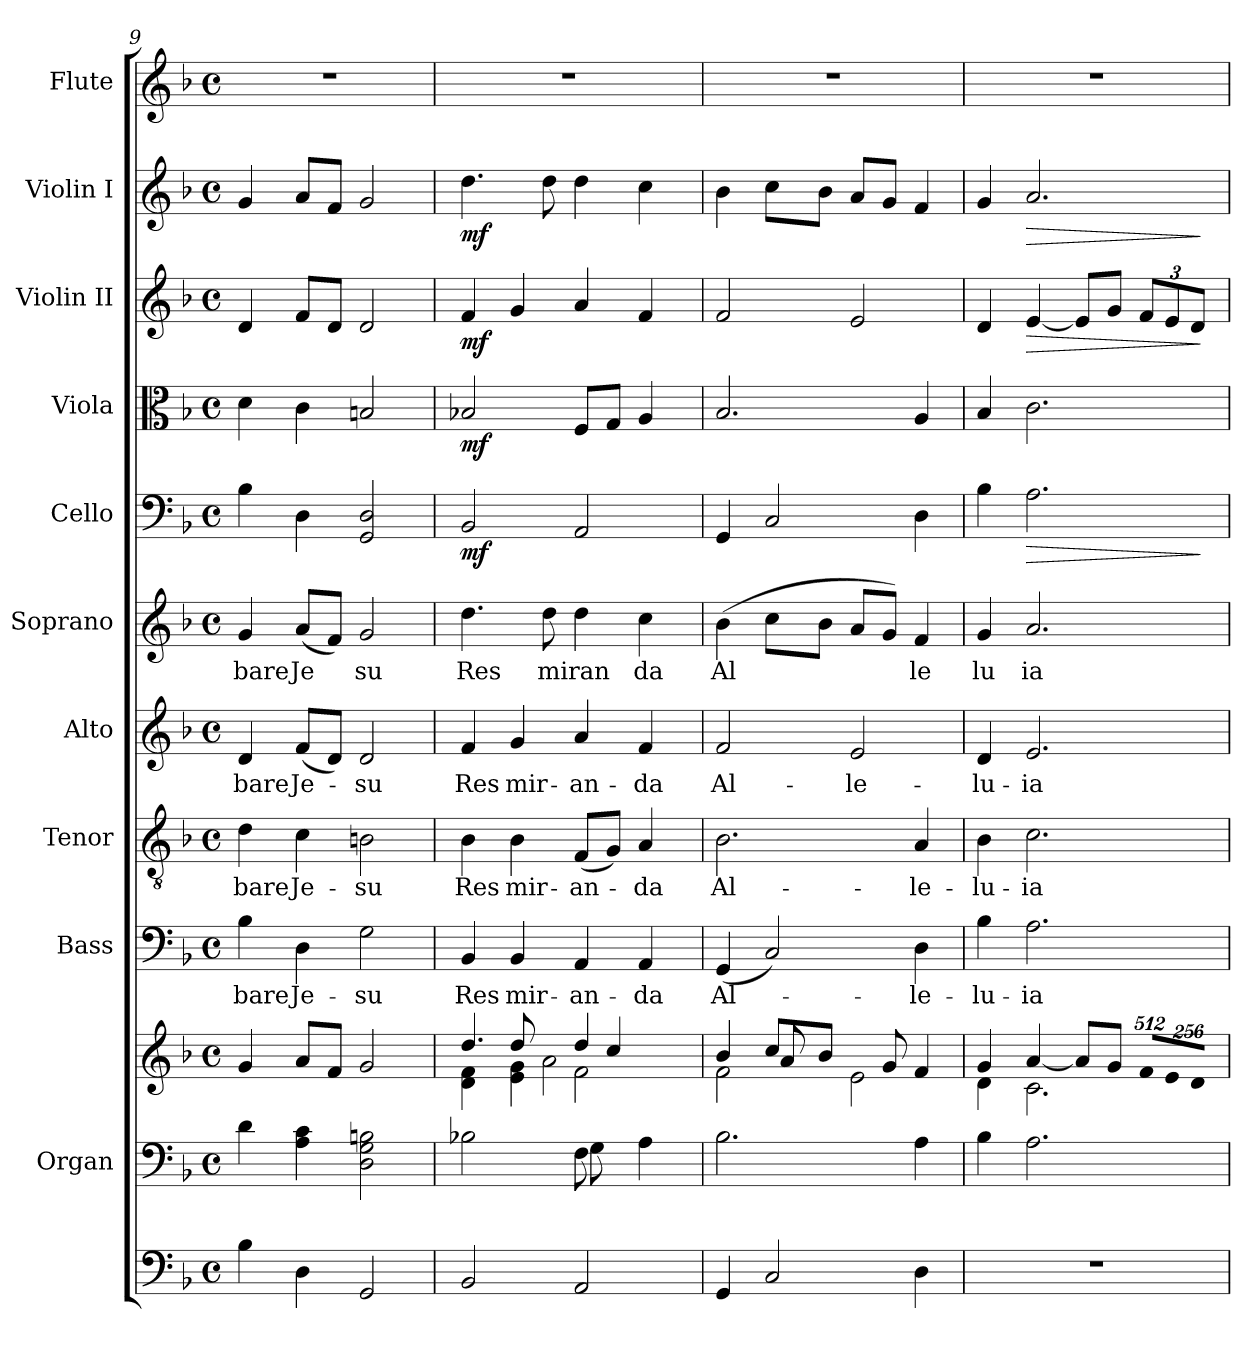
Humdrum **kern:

**kern	**kern	**kern	**kern	**text	**kern	**text	**kern	**text	**kern	**text	**kern	**dynam	**kern	**dynam	**kern	**dynam	**kern	**dynam	**kern
*part11	*part10	*part10	*part9	*part9	*part8	*part8	*part7	*part7	*part6	*part6	*part5	*part5	*part4	*part4	*part3	*part3	*part2	*part2	*part1
*staff12	*staff11	*staff10	*staff9	*staff9	*staff8	*staff8	*staff7	*staff7	*staff6	*staff6	*staff5	*staff5	*staff4	*staff4	*staff3	*staff3	*staff2	*staff2	*staff1
*	*I"Organ	*	*I"Bass	*	*I"Tenor	*	*I"Alto	*	*I"Soprano	*	*I"Cello	*	*I"Viola	*	*I"Violin II	*	*I"Violin I	*	*I"Flute
*	*	*	*	*	*	*	*	*	*	*	*	*	*I'Vla	*	*I'Vln	*	*I'Vln	*	*I'Fl
!!LO:PB:g=z
*clefF4	*clefF4	*clefG2	*clefF4	*	*clefGv2	*	*clefG2	*	*clefG2	*	*clefF4	*	*clefC3	*	*clefG2	*	*clefG2	*	*clefG2
*k[b-]	*k[b-]	*k[b-]	*k[b-]	*	*k[b-]	*	*k[b-]	*	*k[b-]	*	*k[b-]	*	*k[b-]	*	*k[b-]	*	*k[b-]	*	*k[b-]
*F:	*F:	*F:	*F:	*	*F:	*	*F:	*	*F:	*	*F:	*	*F:	*	*F:	*	*F:	*	*F:
*M4/4	*M4/4	*M4/4	*M4/4	*	*M4/4	*	*M4/4	*	*M4/4	*	*M4/4	*	*M4/4	*	*M4/4	*	*M4/4	*	*M4/4
*met(c)	*met(c)	*met(c)	*met(c)	*	*met(c)	*	*met(c)	*	*met(c)	*	*met(c)	*	*met(c)	*	*met(c)	*	*met(c)	*	*met(c)
=9	=9	=9	=9	=9	=9	=9	=9	=9	=9	=9	=9	=9	=9	=9	=9	=9	=9	=9	=9
!	!	!	!	!LO:LY:b	!	!LO:LY:b	!	!LO:LY:b	!	!LO:LY:b	!	!	!	!	!	!	!	!	!
4B-\	4d\	4g/	4B-\	bare	4d\	bare	4d/	bare	4g/	bare	4B-\	.	4d\	.	4d/	.	4g/	.	1r
!	!	!	!	!LO:LY:b	!	!LO:LY:b	!	!LO:LY:b	!	!LO:LY:b	!	!	!	!	!	!	!	!	!
4D\	4A\ 4c\	8a/L	4D\	Je-	4c\	Je-	(<8f/L	Je-	(<8a/L	Je	4D\	.	4c\	.	8f/L	.	8a/L	.	.
.	.	8f/J	.	.	.	.	8d/J)	.	8f/J)	.	.	.	.	.	8d/J	.	8f/J	.	.
!	!	!	!	!LO:LY:b	!	!LO:LY:b	!	!LO:LY:b	!	!LO:LY:b	!	!	!	!	!	!	!	!	!
2GG/	2D\ 2G\ 2Bn\	2g/	2G\	-su	2Bn\	-su	2d/	-su	2g/	su	2GG/ 2D/	.	2Bn/	.	2d/	.	2g/	.	.
=10	=10	=10	=10	=10	=10	=10	=10	=10	=10	=10	=10	=10	=10	=10	=10	=10	=10	=10	=10
*	*^	*^	*	*	*	*	*	*	*	*	*	*	*	*	*	*	*	*	*
*	*	*	*	*^	*	*	*	*	*	*	*	*	*	*	*	*	*	*	*	*	*
*	*	*	*	*	*^	*	*	*	*	*	*	*	*	*	*	*	*	*	*	*	*	*
!	!	!	!	!	!	!	!	!LO:LY:b	!	!LO:LY:b	!	!LO:LY:b	!	!LO:LY:b	!	!LO:DY:b	!	!LO:DY:b	!	!LO:DY:b	!	!LO:DY:b	!
2BB-/	2B-X\	2ryy	4d\ 4f\	4.dd/	4ryy	2ryy	4BB-/	Res	4B-\	Res	4f/	Res	4.dd\	Res	2BB-/	mf	2B-X/	mf	4f/	mf	4.dd\	mf	1r
!	!	!	!	!	!	!	!	!LO:LY:b	!	!LO:LY:b	!	!LO:LY:b	!	!	!	!	!	!	!	!	!	!	!
.	.	.	4e\ 4g\	.	8dd/	.	4BB-/	mir-	4B-\	mir-	4g/	mir-	.	.	.	.	.	.	4g/	.	.	.	.
!	!	!	!	!	!	!	!	!	!	!	!	!	!	!LO:LY:b	!	!	!	!	!	!	!	!	!
.	.	.	.	4ryy	2a\	.	.	.	.	.	.	.	8dd\	miran	.	.	.	.	.	.	8dd\	.	.
!	!	!	!	!	!	!	!	!LO:LY:b	!	!LO:LY:b	!	!LO:LY:b	!	!	!	!	!	!	!	!	!	!	!
2AA/	8F\	8G\	2f\	.	.	4dd/	4AA/	-an-	(<8F/L	-an-	4a/	-an-	4dd\	.	2AA/	.	8F/L	.	4a/	.	4dd\	.	.
.	4.ryy	8ryy	.	4cc/	.	.	.	.	8G/J)	.	.	.	.	.	.	.	8G/J	.	.	.	.	.	.
!	!	!	!	!	!	!	!	!LO:LY:b	!	!LO:LY:b	!	!LO:LY:b	!	!LO:LY:b	!	!	!	!	!	!	!	!	!
.	.	4A\	.	.	.	4ryy	4AA/	-da	4A/	-da	4f/	-da	4cc\	da	.	.	4A/	.	4f/	.	4cc\	.	.
.	.	.	.	8ryy	8ryy	.	.	.	.	.	.	.	.	.	.	.	.	.	.	.	.	.	.
*	*v	*v	*	*	*	*	*	*	*	*	*	*	*	*	*	*	*	*	*	*	*	*	*
*	*	*	*	*v	*v	*	*	*	*	*	*	*	*	*	*	*	*	*	*	*	*	*
=11	=11	=11	=11	=11	=11	=11	=11	=11	=11	=11	=11	=11	=11	=11	=11	=11	=11	=11	=11	=11	=11
!	!	!	!	!	!	!LO:LY:b	!	!LO:LY:b	!	!LO:LY:b	!	!LO:LY:b	!	!	!	!	!	!	!	!	!
4GG/	2.B-\	2f\	4b-/	4ryy	(<4GG/	Al-	2.B-\	Al-	2f/	Al-	(>4b-\	Al	4GG/	.	2.B-/	.	2f/	.	4b-\	.	1r
2C/	.	.	8cc/L	8a/	2C/)	.	.	.	.	.	8cc\L	.	2C/	.	.	.	.	.	8cc\L	.	.
.	.	.	8b-/J	4ryy	.	.	.	.	.	.	8b-\J	.	.	.	.	.	.	.	8b-\J	.	.
!	!	!	!	!	!	!	!	!	!	!LO:LY:b	!	!	!	!	!	!	!	!	!	!	!
.	.	2ryy	2e\	.	.	.	.	.	2e/	-le-	8a/L	.	.	.	.	.	2e/	.	8a/L	.	.
.	.	.	.	8g/	.	.	.	.	.	.	8g/J)	.	.	.	.	.	.	.	8g/J	.	.
!	!	!	!	!	!	!LO:LY:b	!	!LO:LY:b	!	!	!	!LO:LY:b	!	!	!	!	!	!	!	!	!
4D\	4A\	.	.	4f/	4D\	-le-	4A/	-le-	.	.	4f/	le	4D\	.	4A/	.	.	.	4f/	.	.
=12	=12	=12	=12	=12	=12	=12	=12	=12	=12	=12	=12	=12	=12	=12	=12	=12	=12	=12	=12	=12	=12
!	!	!	!	!	!	!LO:LY:b	!	!LO:LY:b	!	!LO:LY:b	!	!LO:LY:b	!	!	!	!	!	!	!	!	!
*	*	*	*v	*v	*	*	*	*	*	*	*	*	*	*	*	*	*	*	*	*	*
1r	4B-\	4d\	4g/	4B-\	-lu-	4B-\	-lu-	4d/	-lu-	4g/	lu	4B-\	.	4B-/	.	4d/	.	4g/	.	1r
!	!	!	!	!	!LO:LY:b	!	!LO:LY:b	!	!LO:LY:b	!	!LO:LY:b	!	!LO:HP:b	!	!	!	!LO:HP:b	!	!LO:HP:b	!
.	2.A\	2.c\	[>4a/	2.A\	-ia	2.c\	-ia	2.e/	-ia	2.a/	ia	2.A\	>	2.c\	.	[<4e/	>	2.a/	>	.
.	.	.	8a/L]	.	.	.	.	.	.	.	.	.	.	.	.	8e/L]	.	.	.	.
.	.	.	8g/J	.	.	.	.	.	.	.	.	.	.	.	.	8g/J	.	.	.	.
*	*	*	*Xbrackettup	*	*	*	*	*	*	*	*	*	*	*	*	*	*	*	*	*
!	!	!	!LO:N:vis=8	!	!	!	!	!	!	!	!	!	!	!	!	!	!	!	!	!
*	*	*	*	*	*	*	*	*	*	*	*	*	*	*	*	*Xbrackettup	*	*	*	*
.	.	.	4096%341f/L	.	.	.	.	.	.	.	.	.	.	.	.	12f/L	.	.	.	.
!	!	!	!LO:N:vis=8	!	!	!	!	!	!	!	!	!	!	!	!	!	!	!	!	!
.	.	.	2048%171e/	.	.	.	.	.	.	.	.	.	.	.	.	.	.	.	.	.
.	.	.	.	.	.	.	.	.	.	.	.	.	.	.	.	12e/	.	.	.	.
.	.	.	.	.	.	.	.	.	.	.	.	.	.	.	.	12d/J	.	.	.	.
!	!	!	!LO:N:vis=8	!	!	!	!	!	!	!	!	!	!	!	!	!	!	!	!	!
.	.	.	4096%341d/J	.	.	.	.	.	.	.	.	.	.	.	.	.	.	.	.	.
*	*	*v	*v	*	*	*	*	*	*	*	*	*	*	*	*	*	*	*	*	*
.	.	.	.	.	.	.	.	.	.	.	.	]	.	.	.	]	.	]	.
=	=	=	=	=	=	=	=	=	=	=	=	=	=	=	=	=	=	=	=
*-	*-	*-	*-	*-	*-	*-	*-	*-	*-	*-	*-	*-	*-	*-	*-	*-	*-	*-	*-
